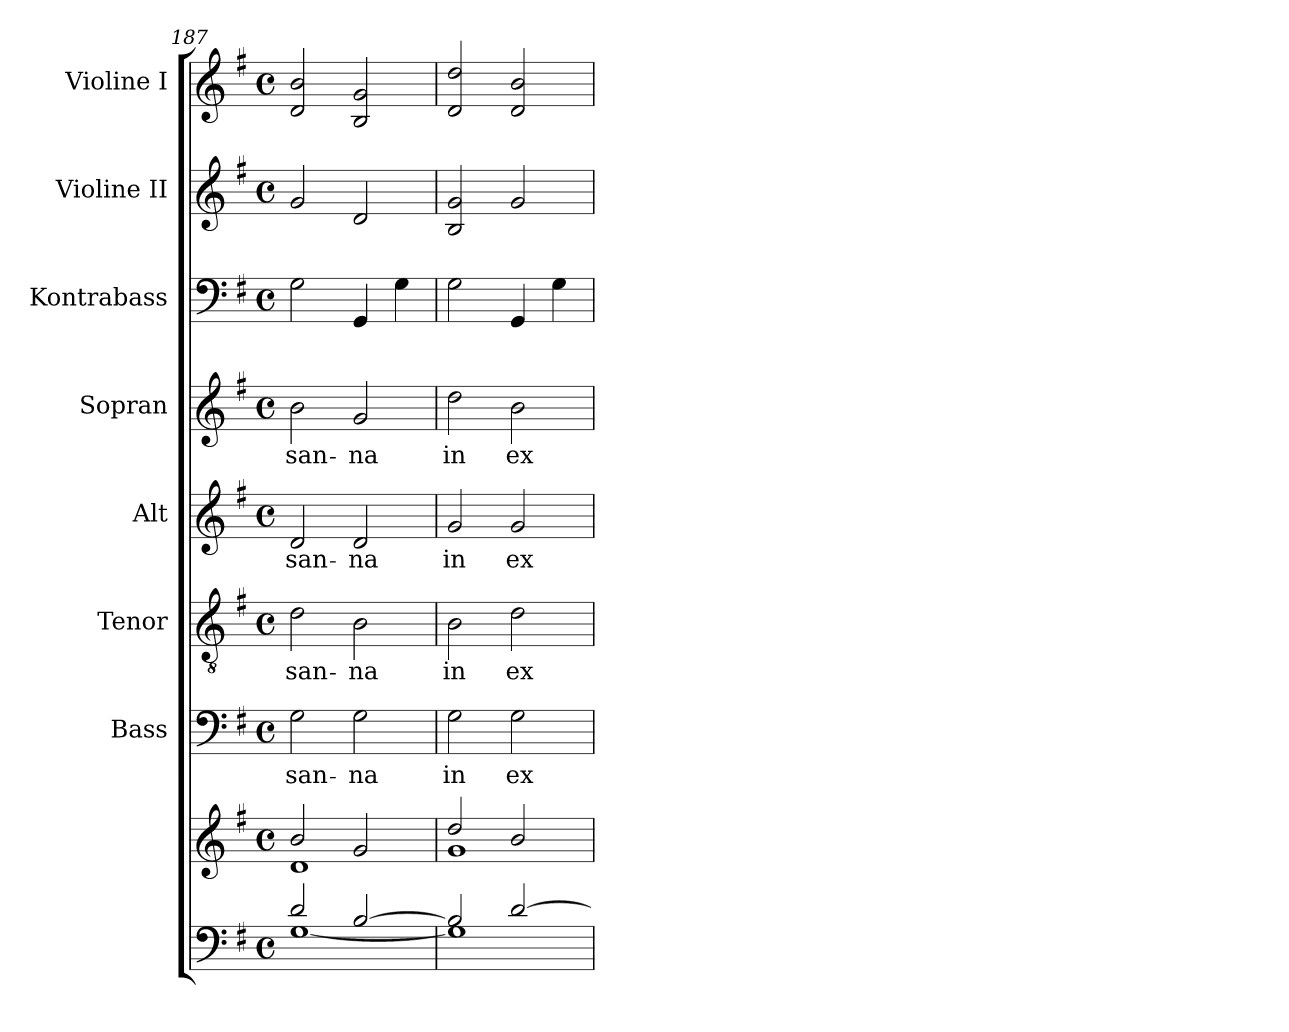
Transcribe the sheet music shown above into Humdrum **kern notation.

**kern	**kern	**kern	**text	**kern	**text	**kern	**text	**kern	**text	**kern	**kern	**kern
*part8	*part8	*part7	*part7	*part6	*part6	*part5	*part5	*part4	*part4	*part3	*part2	*part1
*staff9	*staff8	*staff7	*staff7	*staff6	*staff6	*staff5	*staff5	*staff4	*staff4	*staff3	*staff2	*staff1
*	*	*I"Bass	*	*I"Tenor	*	*I"Alt	*	*I"Sopran	*	*I"Kontrabass	*I"Violine II	*I"Violine I
*	*	*I'B.	*	*I'T.	*	*I'A.	*	*I'S.	*	*I'Kb.	*I'Vl. II	*I'Vl. I
*clefF4	*clefG2	*clefF4	*	*clefGv2	*	*clefG2	*	*clefG2	*	*clefF4	*clefG2	*clefG2
*	*	*	*	*	*	*	*	*	*	*ITrd7c12	*	*
*k[f#]	*k[f#]	*k[f#]	*	*k[f#]	*	*k[f#]	*	*k[f#]	*	*k[f#]	*k[f#]	*k[f#]
*G:	*G:	*G:	*	*G:	*	*G:	*	*G:	*	*G:	*G:	*G:
*M4/4	*M4/4	*M4/4	*	*M4/4	*	*M4/4	*	*M4/4	*	*M4/4	*M4/4	*M4/4
*met(c)	*met(c)	*met(c)	*	*met(c)	*	*met(c)	*	*met(c)	*	*met(c)	*met(c)	*met(c)
=187	=187	=187	=187	=187	=187	=187	=187	=187	=187	=187	=187	=187
*^	*^	*	*	*	*	*	*	*	*	*	*	*
!	!	!	!	!	!LO:LY:b	!	!LO:LY:b	!	!LO:LY:b	!	!LO:LY:b	!	!	!
2d/	[<1G	2b/	1d	2G\	-san-	2d\	-san-	2d/	-san-	2b\	-san-	2GG\	2g/	2d/ 2b/
!	!	!	!	!	!LO:LY:b	!	!LO:LY:b	!	!LO:LY:b	!	!LO:LY:b	!	!	!
[>2B/	.	2g/	.	2G\	-na	2B\	-na	2d/	-na	2g/	-na	4GGG/	2d/	2B/ 2g/
.	.	.	.	.	.	.	.	.	.	.	.	4GG\	.	.
=188	=188	=188	=188	=188	=188	=188	=188	=188	=188	=188	=188	=188	=188	=188
!	!	!	!	!	!LO:LY:b	!	!LO:LY:b	!	!LO:LY:b	!	!LO:LY:b	!	!	!
2B/]	1G]	2dd/	1g	2G\	in	2B\	in	2g/	in	2dd\	in	2GG\	2B/ 2g/	2d/ 2dd/
!	!	!	!	!	!LO:LY:b	!	!LO:LY:b	!	!LO:LY:b	!	!LO:LY:b	!	!	!
[>2d/	.	2b/	.	2G\	ex-	2d\	ex-	2g/	ex-	2b\	ex-	4GGG/	2g/	2d/ 2b/
.	.	.	.	.	.	.	.	.	.	.	.	4GG\	.	.
*v	*v	*	*	*	*	*	*	*	*	*	*	*	*	*
*	*v	*v	*	*	*	*	*	*	*	*	*	*	*
=	=	=	=	=	=	=	=	=	=	=	=	=
*-	*-	*-	*-	*-	*-	*-	*-	*-	*-	*-	*-	*-
